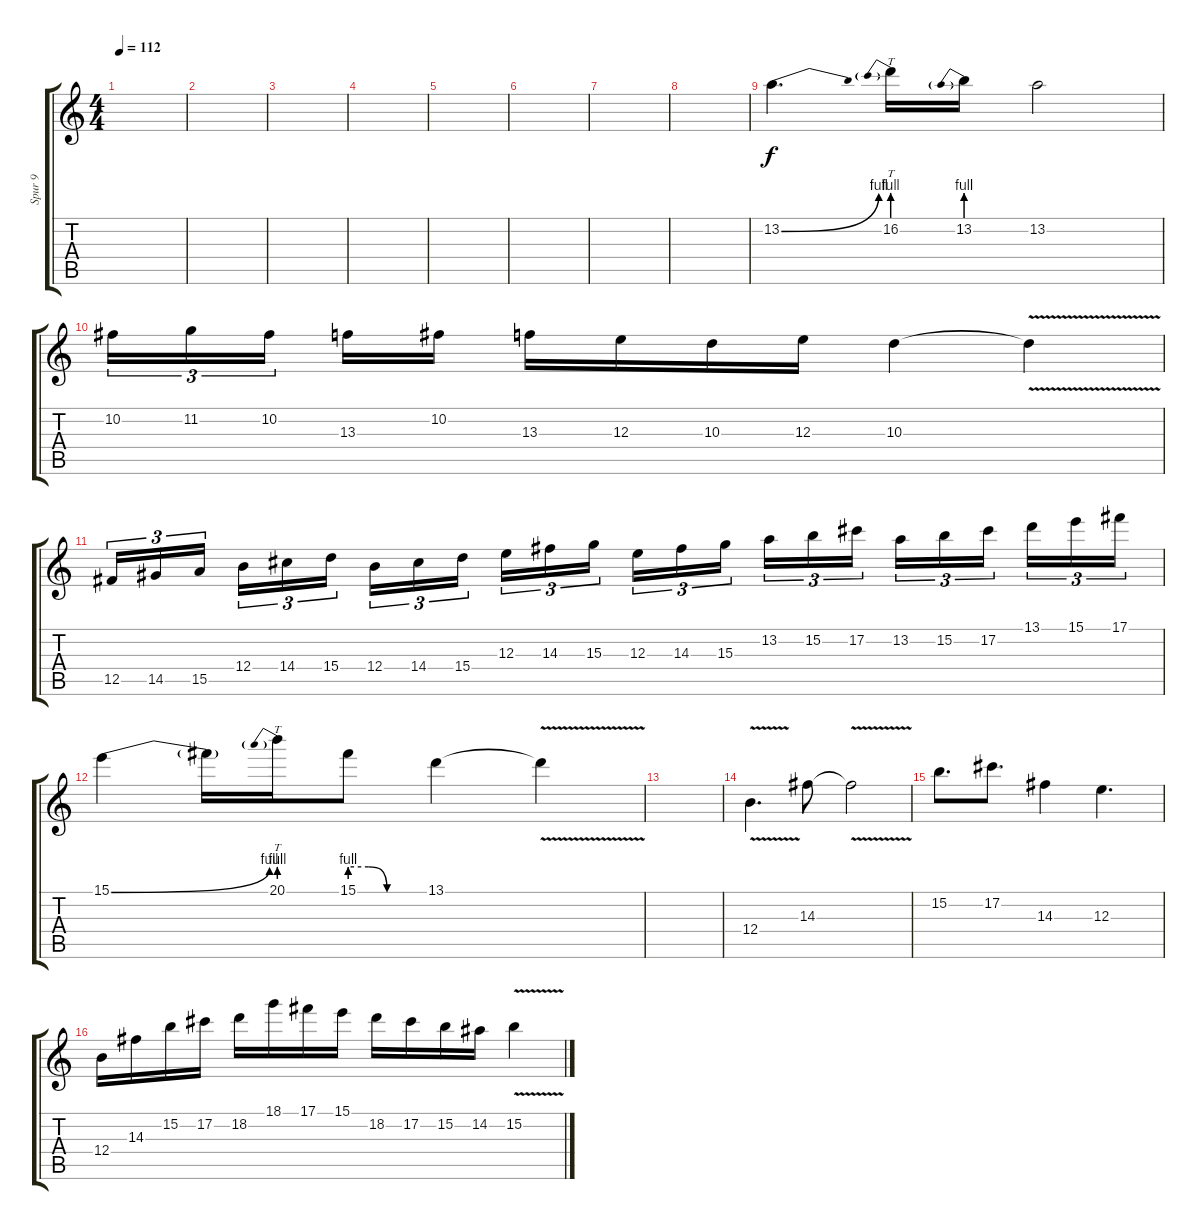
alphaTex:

\track ("Spur 9" "Spur 9") {instrument overdrivenguitar}
\staff {score tabs}
\tuning (Db4 Ab3 E3 B2 Gb2 B1) {hide}
\ts (4 4)
\tempo 112
\clef g2
\ks c
|
|
|
|
|
|
|
|
13.2{be (bend 0 0 60 4)}.4{d} 16.2{be (prebend 0 4 60 4)}.16{tt} 13.2{be (prebend 0 4 60 4)}.16 13.2.2 |
10.2.16{tu (3 2)} 11.2.16{tu (3 2)} 10.2.16{tu (3 2) beam splitsecondary} 13.3.16 10.2.16 13.3.16 12.3.16 10.3.16 12.3.16 10.3.4 10.3{v t}.4 |
12.5.16{tu (3 2)} 14.5.16{tu (3 2)} 15.5.16{tu (3 2) beam splitsecondary} 12.4.16{tu (3 2)} 14.4.16{tu (3 2)} 15.4.16{tu (3 2)} 12.4.16{tu (3 2)} 14.4.16{tu (3 2)} 15.4.16{tu (3 2) beam splitsecondary} 12.3.16{tu (3 2)} 14.3.16{tu (3 2)} 15.3.16{tu (3 2)} 12.3.16{tu (3 2)} 14.3.16{tu (3 2)} 15.3.16{tu (3 2) beam splitsecondary} 13.2.16{tu (3 2)} 15.2.16{tu (3 2)} 17.2.16{tu (3 2)} 13.2.16{tu (3 2)} 15.2.16{tu (3 2)} 17.2.16{tu (3 2) beam splitsecondary} 13.1.16{tu (3 2)} 15.1.16{tu (3 2)} 17.1.16{tu (3 2)} |
15.1{be (bend 0 0 60 4)}.4 15.1{t}.16 20.1{be (prebend 0 4 60 4)}.16{tt} 15.1{be (custom 0 4 15 4 30 0 60 0)}.8 13.1.4 13.1{v t}.4 |
|
12.4{v}.4{d} 14.3.8 14.3{v t}.2 |
15.2.8{d} 17.2.8{d} 14.3.4 12.3.4{d} |
12.4.16 14.3.16 15.2.16 17.2.16 18.2.16 18.1.16 17.1.16 15.1.16 18.2.16 17.2.16 15.2.16 14.2.16 15.2{v}.4
